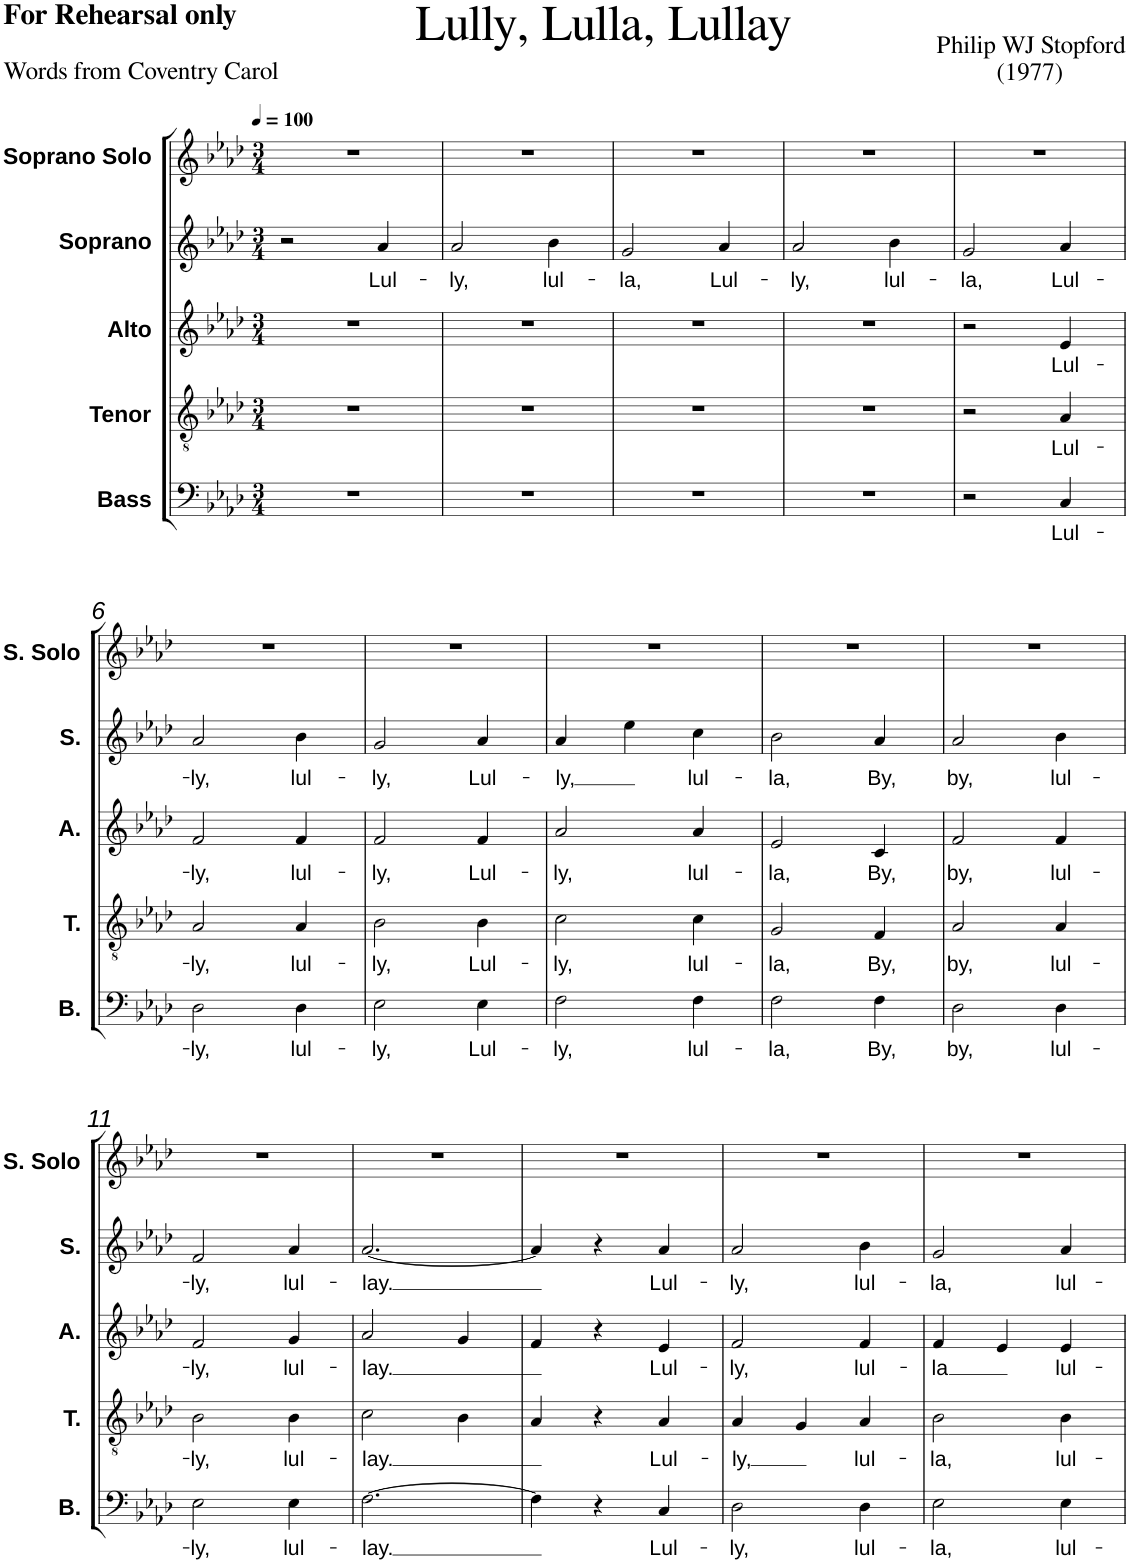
**kern	**text	**kern	**text	**kern	**text	**kern	**text	**kern
*part5	*part5	*part4	*part4	*part3	*part3	*part2	*part2	*part1
*staff5	*staff5	*staff4	*staff4	*staff3	*staff3	*staff2	*staff2	*staff1
*I"Bass	*	*I"Tenor	*	*I"Alto	*	*I"Soprano	*	*I"Soprano Solo
*I'B.	*	*I'T.	*	*I'A.	*	*I'S.	*	*I'S. Solo
*clefF4	*	*clefGv2	*	*clefG2	*	*clefG2	*	*clefG2
*k[b-e-a-d-]	*	*k[b-e-a-d-]	*	*k[b-e-a-d-]	*	*k[b-e-a-d-]	*	*k[b-e-a-d-]
*A-:	*	*A-:	*	*A-:	*	*A-:	*	*A-:
*M3/4	*	*M3/4	*	*M3/4	*	*M3/4	*	*M3/4
*MM100	*	*MM100	*	*MM100	*	*MM100	*	*MM100
=1	=1	=1	=1	=1	=1	=1	=1	=1
2.r	.	2.r	.	2.r	.	2r	.	2.r
!	!	!	!	!	!	!	!LO:LY:b	!
.	.	.	.	.	.	4a-/	Lul-	.
=2	=2	=2	=2	=2	=2	=2	=2	=2
!	!	!	!	!	!	!	!LO:LY:b	!
2.r	.	2.r	.	2.r	.	2a-/	-ly,	2.r
!	!	!	!	!	!	!	!LO:LY:b	!
.	.	.	.	.	.	4b-\	lul-	.
=3	=3	=3	=3	=3	=3	=3	=3	=3
!	!	!	!	!	!	!	!LO:LY:b	!
2.r	.	2.r	.	2.r	.	2g/	-la,	2.r
!	!	!	!	!	!	!	!LO:LY:b	!
.	.	.	.	.	.	4a-/	Lul-	.
=4	=4	=4	=4	=4	=4	=4	=4	=4
!	!	!	!	!	!	!	!LO:LY:b	!
2.r	.	2.r	.	2.r	.	2a-/	-ly,	2.r
!	!	!	!	!	!	!	!LO:LY:b	!
.	.	.	.	.	.	4b-\	lul-	.
=5	=5	=5	=5	=5	=5	=5	=5	=5
!	!	!	!	!	!	!	!LO:LY:b	!
2r	.	2r	.	2r	.	2g/	-la,	2.r
!	!LO:LY:b	!	!LO:LY:b	!	!LO:LY:b	!	!LO:LY:b	!
4C/	Lul-	4A-/	Lul-	4e-/	Lul-	4a-/	Lul-	.
!!LO:LB:g=z
=6	=6	=6	=6	=6	=6	=6	=6	=6
!	!LO:LY:b	!	!LO:LY:b	!	!LO:LY:b	!	!LO:LY:b	!
2D-\	-ly,	2A-/	-ly,	2f/	-ly,	2a-/	-ly,	2.r
!	!LO:LY:b	!	!LO:LY:b	!	!LO:LY:b	!	!LO:LY:b	!
4D-\	lul-	4A-/	lul-	4f/	lul-	4b-\	lul-	.
=7	=7	=7	=7	=7	=7	=7	=7	=7
!	!LO:LY:b	!	!LO:LY:b	!	!LO:LY:b	!	!LO:LY:b	!
2E-\	-ly,	2B-\	-ly,	2f/	-ly,	2g/	ly,	2.r
!	!LO:LY:b	!	!LO:LY:b	!	!LO:LY:b	!	!LO:LY:b	!
4E-\	Lul-	4B-\	Lul-	4f/	Lul-	4a-/	Lul-	.
=8	=8	=8	=8	=8	=8	=8	=8	=8
!	!LO:LY:b	!	!LO:LY:b	!	!LO:LY:b	!	!LO:LY:b	!
2F\	-ly,	2c\	-ly,	2a-/	-ly,	4a-/	-ly,	2.r
.	.	.	.	.	.	4ee-\	.	.
!	!LO:LY:b	!	!LO:LY:b	!	!LO:LY:b	!	!LO:LY:b	!
4F\	lul-	4c\	lul-	4a-/	lul-	4cc\	lul-	.
=9	=9	=9	=9	=9	=9	=9	=9	=9
!	!LO:LY:b	!	!LO:LY:b	!	!LO:LY:b	!	!LO:LY:b	!
2F\	-la,	2G/	-la,	2e-/	-la,	2b-\	-la,	2.r
!	!LO:LY:b	!	!LO:LY:b	!	!LO:LY:b	!	!LO:LY:b	!
4F\	By,	4F/	By,	4c/	By,	4a-/	By,	.
=10	=10	=10	=10	=10	=10	=10	=10	=10
!	!LO:LY:b	!	!LO:LY:b	!	!LO:LY:b	!	!LO:LY:b	!
2D-\	by,	2A-/	by,	2f/	by,	2a-/	by,	2.r
!	!LO:LY:b	!	!LO:LY:b	!	!LO:LY:b	!	!LO:LY:b	!
4D-\	lul-	4A-/	lul-	4f/	lul-	4b-\	lul-	.
!!LO:LB:g=z
=11	=11	=11	=11	=11	=11	=11	=11	=11
!	!LO:LY:b	!	!LO:LY:b	!	!LO:LY:b	!	!LO:LY:b	!
2E-\	-ly,	2B-\	-ly,	2f/	-ly,	2f/	-ly,	2.r
!	!LO:LY:b	!	!LO:LY:b	!	!LO:LY:b	!	!LO:LY:b	!
4E-\	lul-	4B-\	lul-	4g/	lul-	4a-/	lul-	.
=12	=12	=12	=12	=12	=12	=12	=12	=12
!	!LO:LY:b	!	!LO:LY:b	!	!LO:LY:b	!	!LO:LY:b	!
[2.F\	-lay.	2c\	-lay.	2a-/	-lay.	[2.a-/	-lay.	2.r
.	.	4B-\	.	4g/	.	.	.	.
=13	=13	=13	=13	=13	=13	=13	=13	=13
4F\]	.	4A-/	.	4f/	.	4a-/]	.	2.r
4r	.	4r	.	4r	.	4r	.	.
!	!LO:LY:b	!	!LO:LY:b	!	!LO:LY:b	!	!LO:LY:b	!
4C/	Lul-	4A-/	Lul-	4e-/	Lul-	4a-/	Lul-	.
=14	=14	=14	=14	=14	=14	=14	=14	=14
!	!LO:LY:b	!	!LO:LY:b	!	!LO:LY:b	!	!LO:LY:b	!
2D-\	-ly,	4A-/	-ly,	2f/	-ly,	2a-/	-ly,	2.r
.	.	4G/	.	.	.	.	.	.
!	!LO:LY:b	!	!LO:LY:b	!	!LO:LY:b	!	!LO:LY:b	!
4D-\	lul-	4A-/	lul-	4f/	lul-	4b-\	lul-	.
=15	=15	=15	=15	=15	=15	=15	=15	=15
!	!LO:LY:b	!	!LO:LY:b	!	!LO:LY:b	!	!LO:LY:b	!
2E-\	la,	2B-\	-la,	4f/	-la	2g/	-la,	2.r
.	.	.	.	4e-/	.	.	.	.
!	!LO:LY:b	!	!LO:LY:b	!	!LO:LY:b	!	!LO:LY:b	!
4E-\	lul-	4B-\	lul-	4e-/	lul-	4a-/	lul-	.
=	=	=	=	=	=	=	=	=
*-	*-	*-	*-	*-	*-	*-	*-	*-
